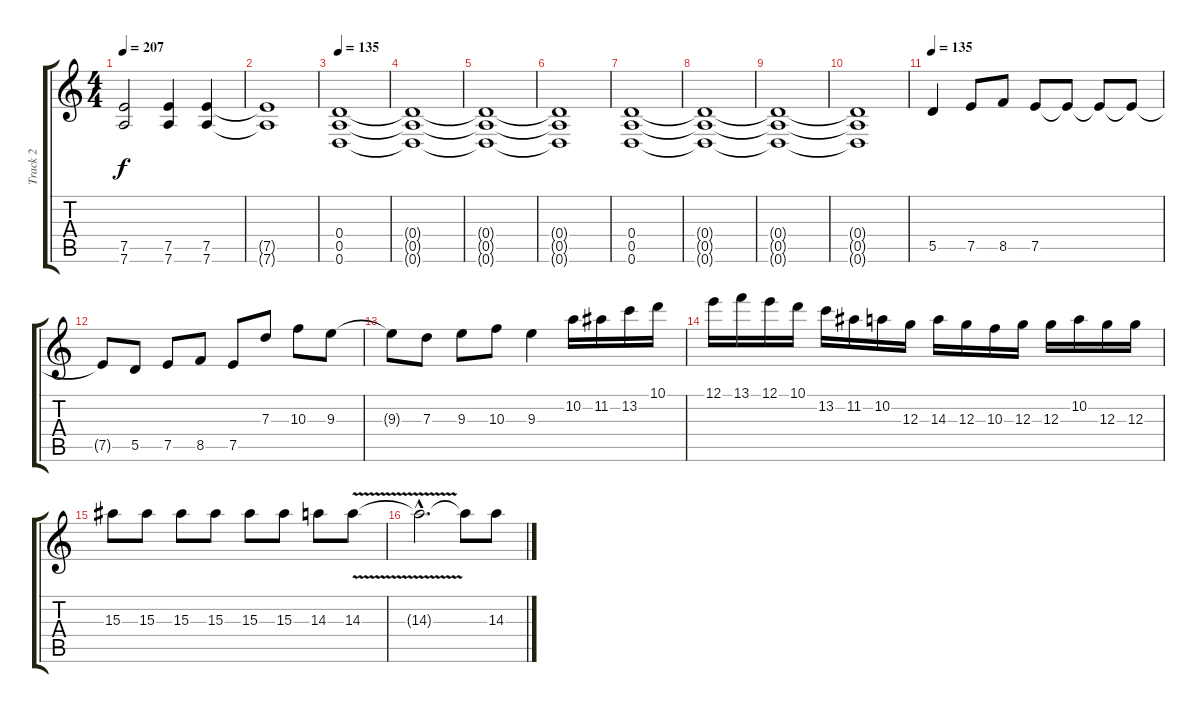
\track ("Track 2" "Track 2") {instrument overdrivenguitar}
\staff {score tabs}
\tuning (E4 B3 G3 D3 A2 D2) {hide}
\ts (4 4)
\tempo 207
\clef g2
\ks c
(7.5 7.6).2{dy f} (7.5 7.6).4 (7.5 7.6).4 |
(7.5{t} 7.6{t}).1 |
\tempo 135
(0.4 0.5 0.6).1 |
(0.4{t} 0.5{t} 0.6{t}).1 |
(0.4{t} 0.5{t} 0.6{t}).1 |
(0.4{t} 0.5{t} 0.6{t}).1 |
(0.4 0.5 0.6).1 |
(0.4{t} 0.5{t} 0.6{t}).1 |
(0.4{t} 0.5{t} 0.6{t}).1 |
(0.4{t} 0.5{t} 0.6{t}).1 |
\tempo 135
5.5.4 7.5.8 8.5.8 7.5.8 7.5{t}.8 7.5{t}.8 7.5{t}.8 |
7.5{t}.8 5.5.8 7.5.8 8.5.8 7.5.8 7.3.8 10.3.8 9.3.8 |
9.3{t}.8 7.3.8 9.3.8 10.3.8 9.3.4 10.2.16 11.2.16 13.2.16 10.1.16 |
12.1.16 13.1.16 12.1.16 10.1.16 13.2.16 11.2.16 10.2.16 12.3.16 14.3.16 12.3.16 10.3.16 12.3.16 12.3.16 10.2.16 12.3.16 12.3.16 |
15.3.8 15.3.8 15.3.8 15.3.8 15.3.8 15.3.8 14.3.8 14.3{v}.8 |
14.3{hac t}.2{d} 14.3{t}.8 14.3.8
